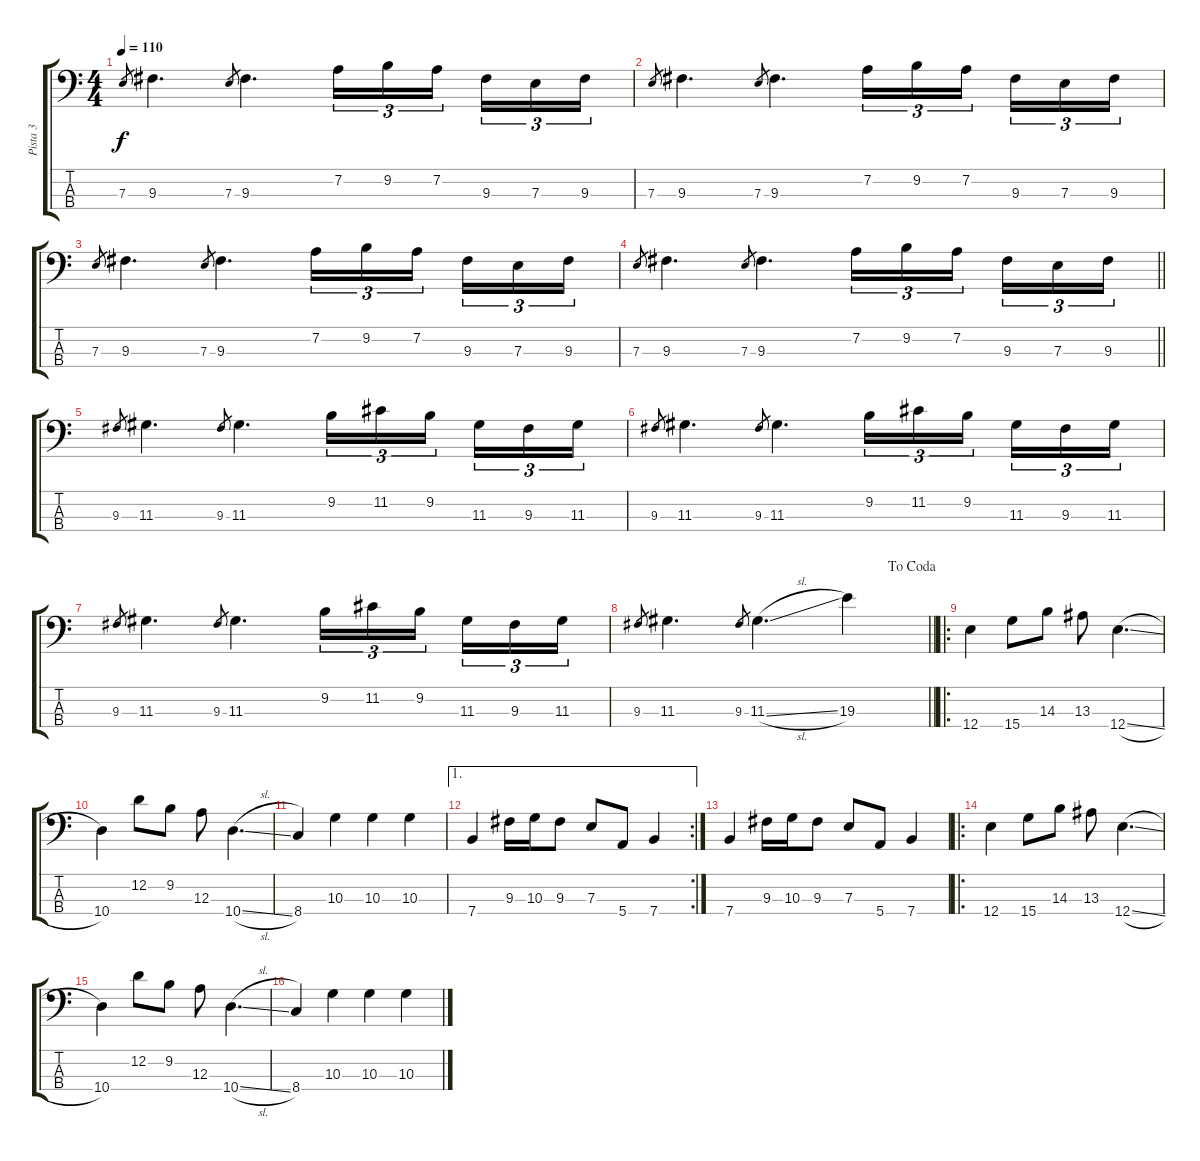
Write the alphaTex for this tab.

\track ("Pista 3" "Pista 3") {instrument electricbassfinger}
\staff {score tabs}
\tuning (G2 D2 A1 E1) {hide}
\ts (4 4)
\tempo 110
\clef f4
\ks c
7.3.8{gr dy f} 9.3.4{d} 7.3.8{gr} 9.3.4{d} 7.2.16{tu (3 2)} 9.2.16{tu (3 2)} 7.2.16{tu (3 2) beam splitsecondary} 9.3.16{tu (3 2)} 7.3.16{tu (3 2)} 9.3.16{tu (3 2)} |
7.3.8{gr} 9.3.4{d} 7.3.8{gr} 9.3.4{d} 7.2.16{tu (3 2)} 9.2.16{tu (3 2)} 7.2.16{tu (3 2) beam splitsecondary} 9.3.16{tu (3 2)} 7.3.16{tu (3 2)} 9.3.16{tu (3 2)} |
7.3.8{gr} 9.3.4{d} 7.3.8{gr} 9.3.4{d} 7.2.16{tu (3 2)} 9.2.16{tu (3 2)} 7.2.16{tu (3 2) beam splitsecondary} 9.3.16{tu (3 2)} 7.3.16{tu (3 2)} 9.3.16{tu (3 2)} |
\barLineRight lightlight
7.3.8{gr} 9.3.4{d} 7.3.8{gr} 9.3.4{d} 7.2.16{tu (3 2)} 9.2.16{tu (3 2)} 7.2.16{tu (3 2) beam splitsecondary} 9.3.16{tu (3 2)} 7.3.16{tu (3 2)} 9.3.16{tu (3 2)} |
9.3.8{gr} 11.3.4{d} 9.3.8{gr} 11.3.4{d} 9.2.16{tu (3 2)} 11.2.16{tu (3 2)} 9.2.16{tu (3 2) beam splitsecondary} 11.3.16{tu (3 2)} 9.3.16{tu (3 2)} 11.3.16{tu (3 2)} |
9.3.8{gr} 11.3.4{d} 9.3.8{gr} 11.3.4{d} 9.2.16{tu (3 2)} 11.2.16{tu (3 2)} 9.2.16{tu (3 2) beam splitsecondary} 11.3.16{tu (3 2)} 9.3.16{tu (3 2)} 11.3.16{tu (3 2)} |
9.3.8{gr} 11.3.4{d} 9.3.8{gr} 11.3.4{d} 9.2.16{tu (3 2)} 11.2.16{tu (3 2)} 9.2.16{tu (3 2) beam splitsecondary} 11.3.16{tu (3 2)} 9.3.16{tu (3 2)} 11.3.16{tu (3 2)} |
\jump dacoda
\barLineRight lightlight
9.3.8{gr} 11.3.4{d} 9.3.8{gr} 11.3{sl}.4{d} 19.3.4 |
\ro
12.4.4 15.4.8 14.3.8 13.3.8 12.4{sl}.4{d} |
10.4.4 12.2.8 9.2.8 12.3.8 10.4{sl}.4{d} |
8.4.4 10.3.4 10.3.4 10.3.4 |
\ae 1
\rc 2
7.4.4 9.3.16 10.3.16 9.3.8 7.3.8 5.4.8 7.4.4 |
7.4.4 9.3.16 10.3.16 9.3.8 7.3.8 5.4.8 7.4.4 |
\ro
12.4.4 15.4.8 14.3.8 13.3.8 12.4{sl}.4{d} |
10.4.4 12.2.8 9.2.8 12.3.8 10.4{sl}.4{d} |
8.4.4 10.3.4 10.3.4 10.3.4
